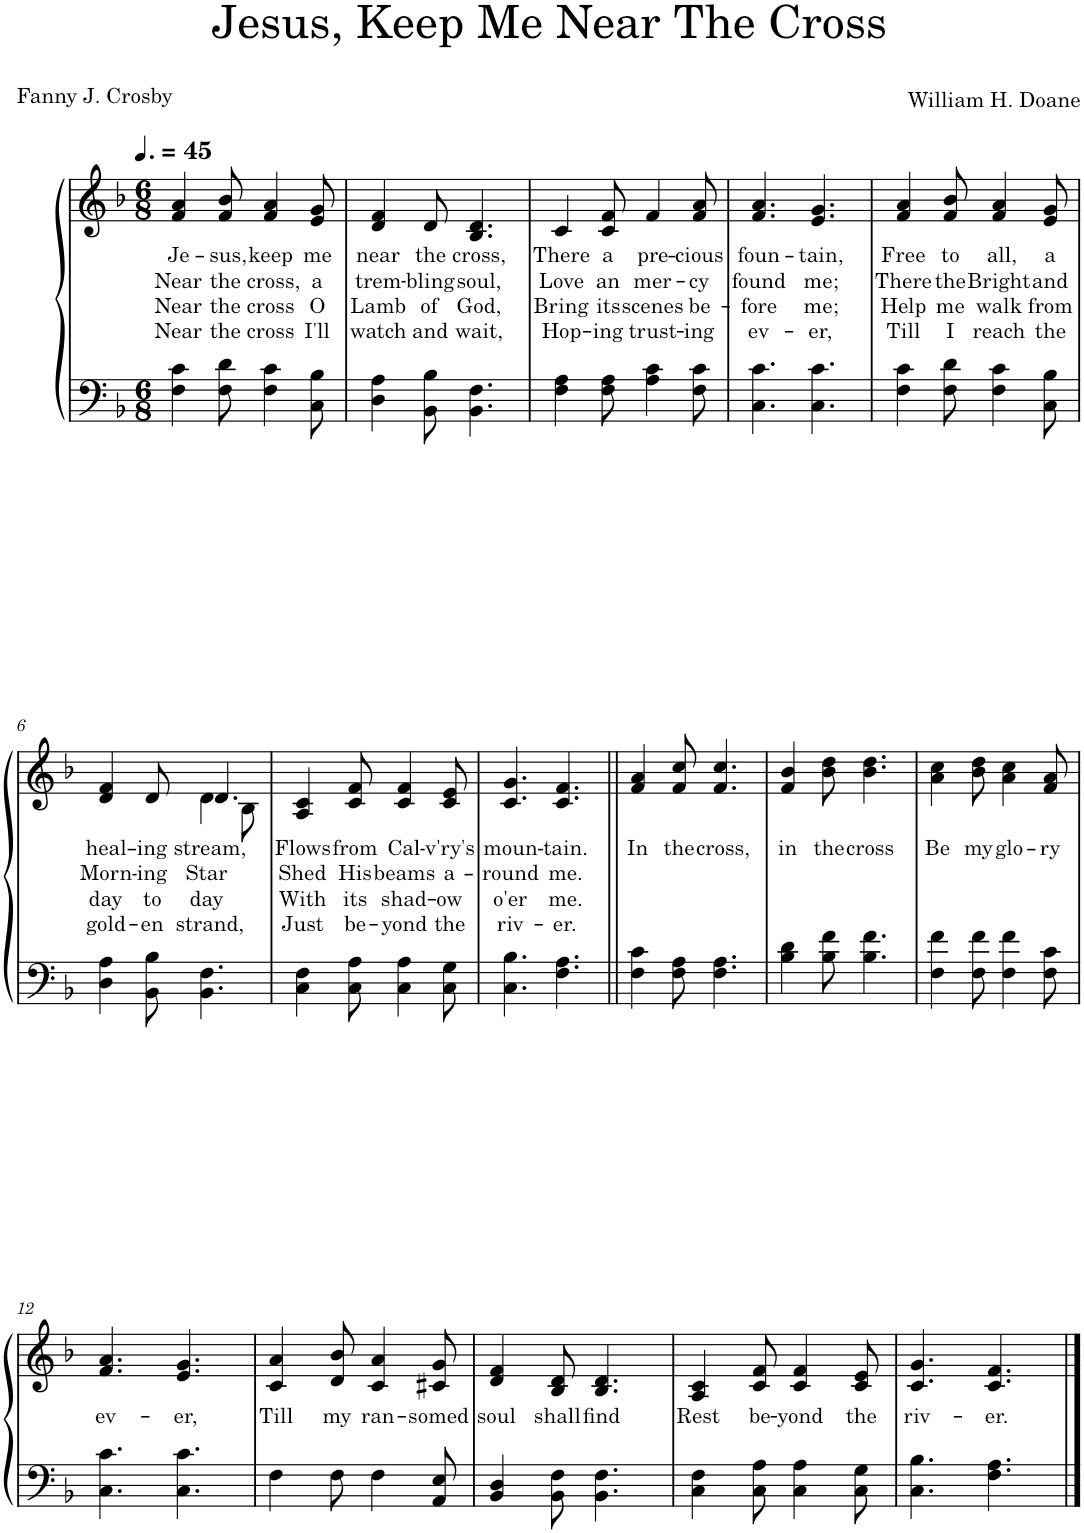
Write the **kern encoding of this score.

**kern	**kern	**text	**text	**text	**text
*part1	*part1	*part1	*part1	*part1	*part1
*staff2	*staff1	*staff1	*staff1	*staff1	*staff1
*I"Piano	*	*	*	*	*
*I'Pno.	*	*	*	*	*
*clefF4	*clefG2	*	*	*	*
*k[b-]	*k[b-]	*	*	*	*
*M6/8	*M6/8	*	*	*	*
*MM68	*MM68	*	*	*	*
=1	=1	=1	=1	=1	=1
!	!	!LO:LY:b	!LO:LY:b	!LO:LY:b	!LO:LY:b
4F\ 4c\	4f/ 4a/	Je-	Near	Near	Near
!	!	!LO:LY:b	!LO:LY:b	!LO:LY:b	!LO:LY:b
8F\ 8d\	8f/ 8b-/	-sus,	the	the	the
!	!	!LO:LY:b	!LO:LY:b	!LO:LY:b	!LO:LY:b
4F\ 4c\	4f/ 4a/	keep	cross,	cross	cross
!	!	!LO:LY:b	!LO:LY:b	!LO:LY:b	!LO:LY:b
8C\ 8B-\	8e/ 8g/	me	a	O	I'll
=2	=2	=2	=2	=2	=2
!	!	!LO:LY:b	!LO:LY:b	!LO:LY:b	!LO:LY:b
4D\ 4A\	4d/ 4f/	near	trem-	Lamb	watch
!	!	!LO:LY:b	!LO:LY:b	!LO:LY:b	!LO:LY:b
8BB-\ 8B-\	8d/	the	-bling	of	and
!	!	!LO:LY:b	!LO:LY:b	!LO:LY:b	!LO:LY:b
4.BB-\ 4.F\	4.B-/ 4.d/	cross,	soul,	God,	wait,
=3	=3	=3	=3	=3	=3
!	!	!LO:LY:b	!LO:LY:b	!LO:LY:b	!LO:LY:b
4F\ 4A\	4c/	There	Love	Bring	Hop-
!	!	!LO:LY:b	!LO:LY:b	!LO:LY:b	!LO:LY:b
8F\ 8A\	8c/ 8f/	a	an	its	-ing
!	!	!LO:LY:b	!LO:LY:b	!LO:LY:b	!LO:LY:b
4A\ 4c\	4f/	pre-	mer-	scenes	trust-
!	!	!LO:LY:b	!LO:LY:b	!LO:LY:b	!LO:LY:b
8F\ 8c\	8f/ 8a/	-cious	-cy	be-	-ing
=4	=4	=4	=4	=4	=4
!	!	!LO:LY:b	!LO:LY:b	!LO:LY:b	!LO:LY:b
4.C\ 4.c\	4.f/ 4.a/	foun-	found	-fore	ev-
!	!	!LO:LY:b	!LO:LY:b	!LO:LY:b	!LO:LY:b
4.C\ 4.c\	4.e/ 4.g/	-tain,	me;	me;	-er,
=5	=5	=5	=5	=5	=5
!	!	!LO:LY:b	!LO:LY:b	!LO:LY:b	!LO:LY:b
4F\ 4c\	4f/ 4a/	Free	There	Help	Till
!	!	!LO:LY:b	!LO:LY:b	!LO:LY:b	!LO:LY:b
8F\ 8d\	8f/ 8b-/	to	the	me	I
!	!	!LO:LY:b	!LO:LY:b	!LO:LY:b	!LO:LY:b
4F\ 4c\	4f/ 4a/	all,	Bright	walk	reach
!	!	!LO:LY:b	!LO:LY:b	!LO:LY:b	!LO:LY:b
8C\ 8B-\	8e/ 8g/	a	and	from	the
!!LO:LB:g=z
=6	=6	=6	=6	=6	=6
!	!	!LO:LY:b	!LO:LY:b	!LO:LY:b	!LO:LY:b
*	*^	*	*	*	*
4D\ 4A\	4d/ 4f/	4.ryy	heal-	Morn-	day	gold-
!	!	!	!LO:LY:b	!LO:LY:b	!LO:LY:b	!LO:LY:b
8BB-\ 8B-\	8d/	.	-ing	-ing	to	-en
!	!	!	!LO:LY:b	!LO:LY:b	!LO:LY:b	!LO:LY:b
4.BB-\ 4.F\	4.d/	4d\	stream,	Star	day	strand,
.	.	8B-\	.	.	.	.
=7	=7	=7	=7	=7	=7	=7
!	!	!	!LO:LY:b	!LO:LY:b	!LO:LY:b	!LO:LY:b
*	*v	*v	*	*	*	*
4C\ 4F\	4A/ 4c/	Flows	Shed	With	Just
!	!	!LO:LY:b	!LO:LY:b	!LO:LY:b	!LO:LY:b
8C\ 8A\	8c/ 8f/	from	His	its	be-
!	!	!LO:LY:b	!LO:LY:b	!LO:LY:b	!LO:LY:b
4C\ 4A\	4c/ 4f/	Cal-	beams	shad-	-yond
!	!	!LO:LY:b	!LO:LY:b	!LO:LY:b	!LO:LY:b
8C\ 8G\	8c/ 8e/	-v'ry's	a-	-ow	the
=8	=8	=8	=8	=8	=8
!	!	!LO:LY:b	!LO:LY:b	!LO:LY:b	!LO:LY:b
4.C\ 4.B-\	4.c/ 4.g/	moun-	-round	o'er	riv-
!	!	!LO:LY:b	!LO:LY:b	!LO:LY:b	!LO:LY:b
4.F\ 4.A\	4.c/ 4.f/	-tain.	me.	me.	-er.
=9||	=9||	=9||	=9||	=9||	=9||
!	!	!LO:LY:b	!	!	!
4F\ 4c\	4f/ 4a/	In	.	.	.
!	!	!LO:LY:b	!	!	!
8F\ 8A\	8f/ 8cc/	the	.	.	.
!	!	!LO:LY:b	!	!	!
4.F\ 4.A\	4.f/ 4.cc/	cross,	.	.	.
=10	=10	=10	=10	=10	=10
!	!	!LO:LY:b	!	!	!
4B-\ 4d\	4f/ 4b-/	in	.	.	.
!	!	!LO:LY:b	!	!	!
8B-\ 8f\	8b-\ 8dd\	the	.	.	.
!	!	!LO:LY:b	!	!	!
4.B-\ 4.f\	4.b-\ 4.dd\	cross	.	.	.
=11	=11	=11	=11	=11	=11
!	!	!LO:LY:b	!	!	!
4F\ 4f\	4a\ 4cc\	Be	.	.	.
!	!	!LO:LY:b	!	!	!
8F\ 8f\	8b-\ 8dd\	my	.	.	.
!	!	!LO:LY:b	!	!	!
4F\ 4f\	4a\ 4cc\	glo-	.	.	.
!	!	!LO:LY:b	!	!	!
8F\ 8c\	8f/ 8a/	-ry	.	.	.
!!LO:LB:g=z
=12	=12	=12	=12	=12	=12
!	!	!LO:LY:b	!	!	!
4.C\ 4.c\	4.f/ 4.a/	ev-	.	.	.
!	!	!LO:LY:b	!	!	!
4.C\ 4.c\	4.e/ 4.g/	-er,	.	.	.
=13	=13	=13	=13	=13	=13
!	!	!LO:LY:b	!	!	!
4F\	4c/ 4a/	Till	.	.	.
!	!	!LO:LY:b	!	!	!
8F\	8d/ 8b-/	my	.	.	.
!	!	!LO:LY:b	!	!	!
4F\	4c/ 4a/	ran-	.	.	.
!	!	!LO:LY:b	!	!	!
8AA/ 8E/	8c#X/ 8g/	-somed	.	.	.
=14	=14	=14	=14	=14	=14
!	!	!LO:LY:b	!	!	!
4BB-/ 4D/	4d/ 4f/	soul	.	.	.
!	!	!LO:LY:b	!	!	!
8BB-\ 8F\	8B-/ 8d/	shall	.	.	.
!	!	!LO:LY:b	!	!	!
4.BB-\ 4.F\	4.B-/ 4.d/	find	.	.	.
=15	=15	=15	=15	=15	=15
!	!	!LO:LY:b	!	!	!
4C\ 4F\	4A/ 4c/	Rest	.	.	.
!	!	!LO:LY:b	!	!	!
8C\ 8A\	8c/ 8f/	be-	.	.	.
!	!	!LO:LY:b	!	!	!
4C\ 4A\	4c/ 4f/	-yond	.	.	.
!	!	!LO:LY:b	!	!	!
8C\ 8G\	8c/ 8e/	the	.	.	.
=16	=16	=16	=16	=16	=16
!	!	!LO:LY:b	!	!	!
4.C\ 4.B-\	4.c/ 4.g/	riv-	.	.	.
!	!	!LO:LY:b	!	!	!
4.F\ 4.A\	4.c/ 4.f/	-er.	.	.	.
==	==	==	==	==	==
*-	*-	*-	*-	*-	*-
